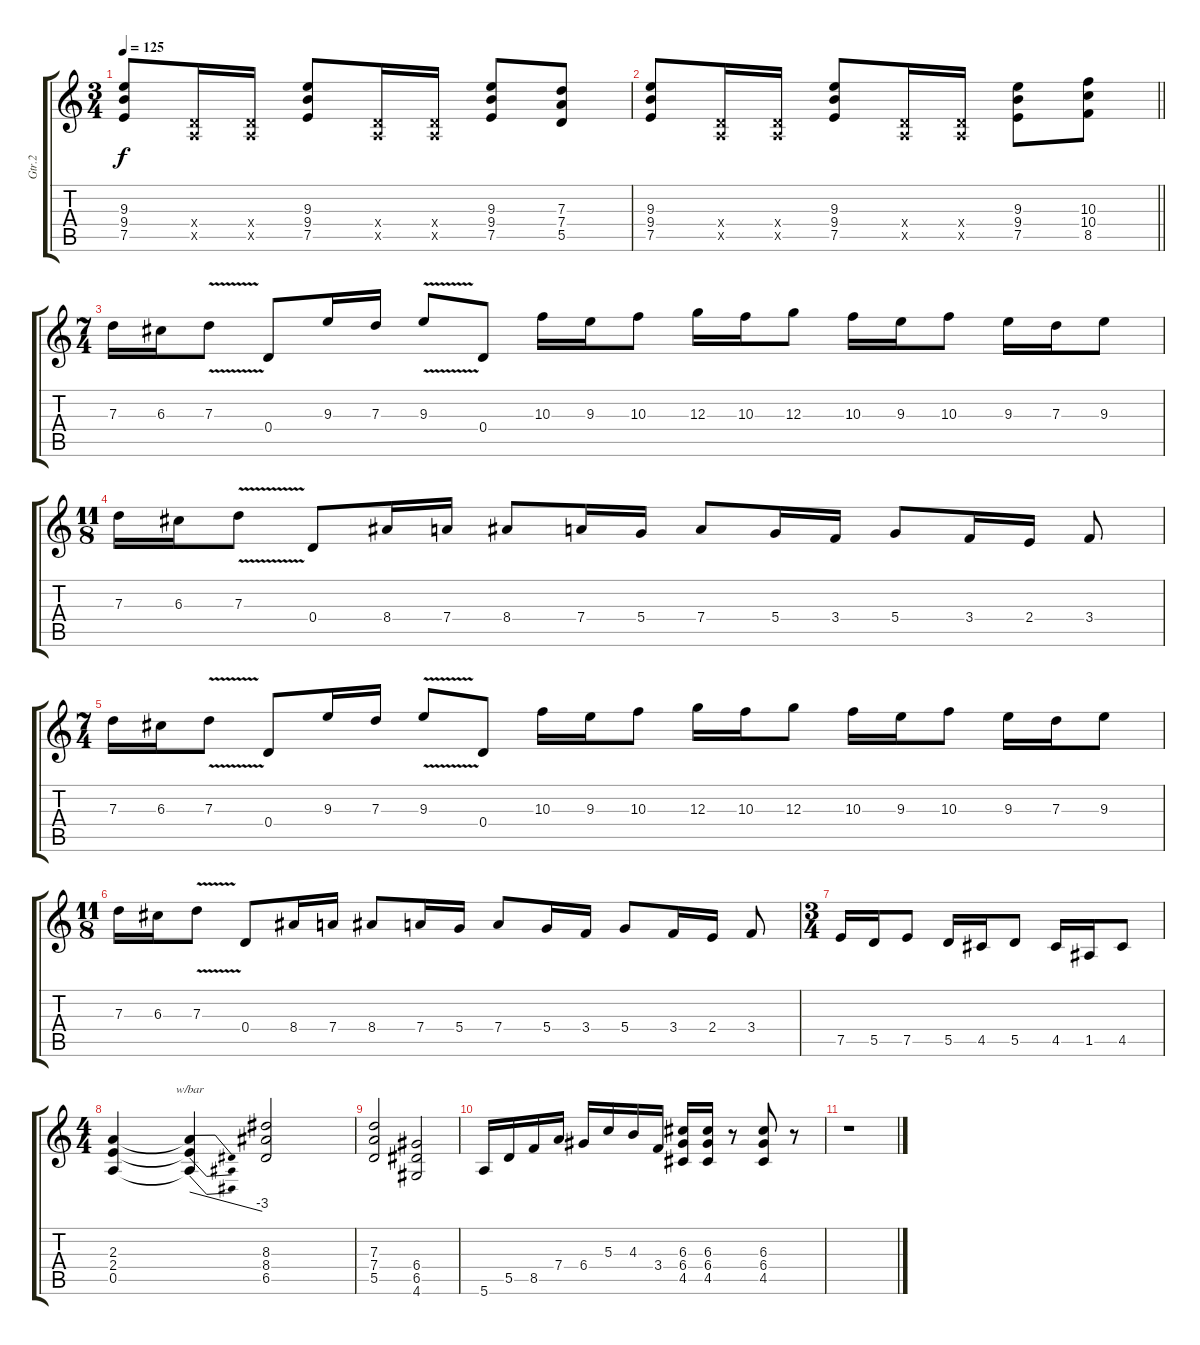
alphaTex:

\track ("Gtr.2" "Gtr.2") {instrument distortionguitar}
\staff {score tabs}
\tuning (E4 B3 G3 D3 A2 E2) {hide}
\ts (3 4)
\tempo 125
\clef g2
\ks c
(9.3 9.4 7.5).8{dy f} (0.4{x} 0.5{x}).16 (0.4{x} 0.5{x}).16 (9.3 9.4 7.5).8 (0.4{x} 0.5{x}).16 (0.4{x} 0.5{x}).16 (9.3 9.4 7.5).8 (7.3 7.4 5.5).8 |
\barLineRight lightlight
(9.3 9.4 7.5).8 (0.4{x} 0.5{x}).16 (0.4{x} 0.5{x}).16 (9.3 9.4 7.5).8 (0.4{x} 0.5{x}).16 (0.4{x} 0.5{x}).16 (9.3 9.4 7.5).8 (10.3 10.4 8.5).8 |
\ts (7 4)
7.3.16 6.3.16 7.3{v}.8 0.4.8 9.3.16 7.3.16 9.3{v}.8 0.4.8 10.3.16 9.3.16 10.3.8 12.3.16 10.3.16 12.3.8 10.3.16 9.3.16 10.3.8 9.3.16 7.3.16 9.3.8 |
\ts (11 8)
7.3.16 6.3.16 7.3{v}.8 0.4.8 8.4.16 7.4.16 8.4.8 7.4.16 5.4.16 7.4.8 5.4.16 3.4.16 5.4.8 3.4.16 2.4.16 3.4.8 |
\ts (7 4)
7.3.16 6.3.16 7.3{v}.8 0.4.8 9.3.16 7.3.16 9.3{v}.8 0.4.8 10.3.16 9.3.16 10.3.8 12.3.16 10.3.16 12.3.8 10.3.16 9.3.16 10.3.8 9.3.16 7.3.16 9.3.8 |
\ts (11 8)
7.3.16 6.3.16 7.3{v}.8 0.4.8 8.4.16 7.4.16 8.4.8 7.4.16 5.4.16 7.4.8 5.4.16 3.4.16 5.4.8 3.4.16 2.4.16 3.4.8 |
\ts (3 4)
7.5.16 5.5.16 7.5.8 5.5.16 4.5.16 5.5.8 4.5.16 1.5.16 4.5.8 |
\ts (4 4)
(2.3 2.4 0.5).4 (2.3{t} 2.4{t} 0.5{t}).4{tbe (dive default 0 0 60 -12)} (8.3 8.4 6.5).2 |
(7.3 7.4 5.5).2 (6.4 6.5 4.6).2 |
5.6.16 5.5.16 8.5.16 7.4.16 6.4.16 5.3.16 4.3.16 3.4.16 (6.3 6.4 4.5).16 (6.3 6.4 4.5).16 r.8 (6.3 6.4 4.5).8 r.8 |
r.1
